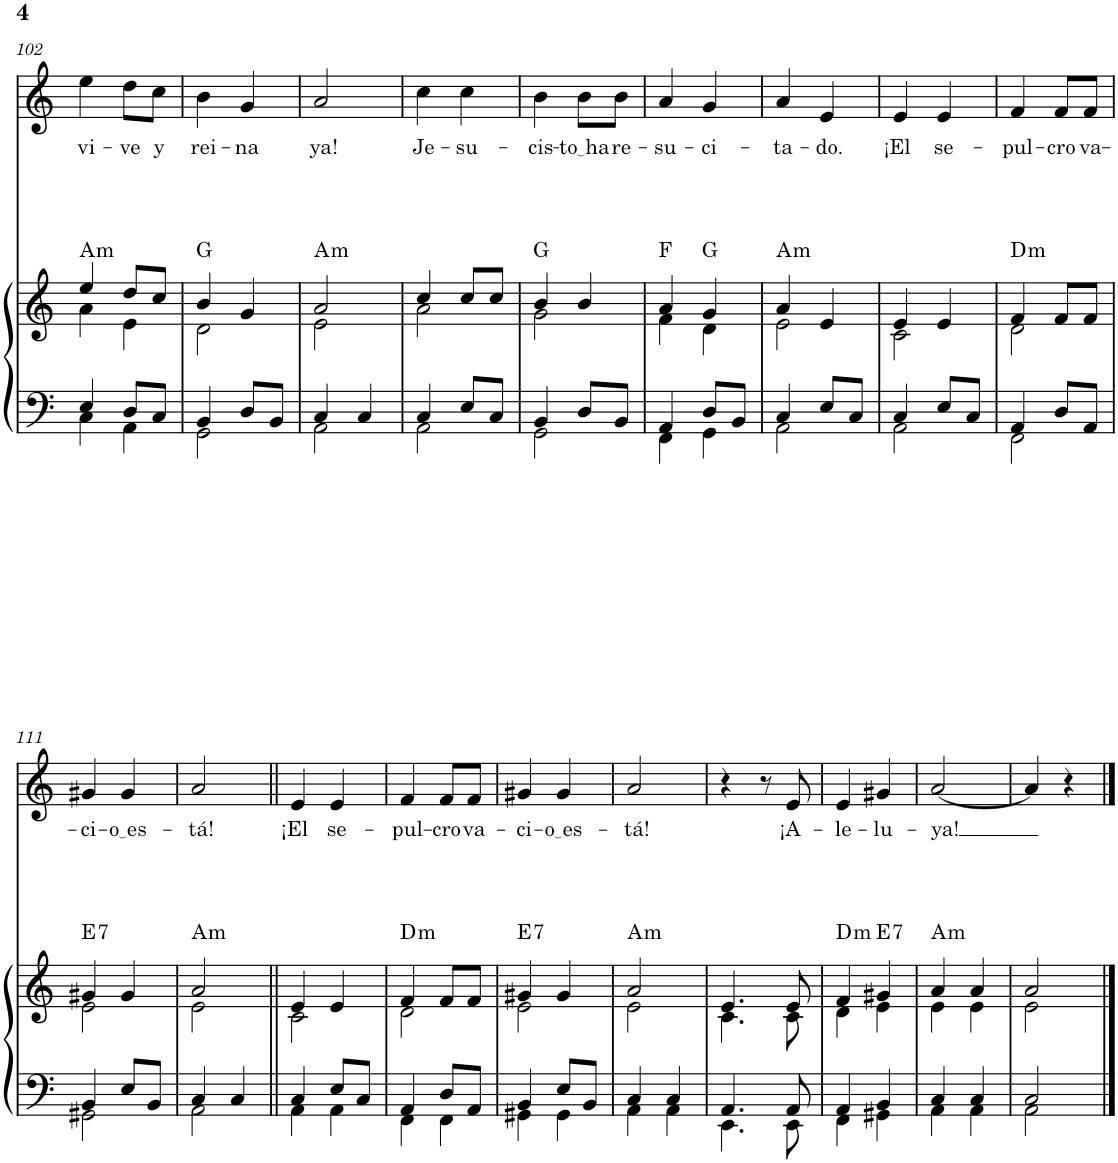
**kern	**kern	**harte	**kern	**text
*part2	*part2	*part2	*part1	*part1
*staff3	*staff2	*	*staff1	*staff1
*I"Órgano	*	*	*I"Soprano	*
!!LO:PB:g=z
*clefF4	*clefG2	*	*clefG2	*
*k[]	*k[]	*	*k[]	*
*M2/4	*M2/4	*	*M2/4	*
=102	=102	=102	=102	=102
*^	*^	*	*	*
!	!	!	!	!LO:H:kt=m	!	!LO:LY:b
4E/	4C\	4ee/	4a\	A:min	4ee\	vi-
!	!	!	!	!	!	!LO:LY:b
8D/L	4AA\	8dd/L	4e\	.	8dd\L	-ve
!	!	!	!	!	!	!LO:LY:b
8C/J	.	8cc/J	.	.	8cc\J	y
=103	=103	=103	=103	=103	=103	=103
!	!	!	!	!	!	!LO:LY:b
4BB/	2GG\	4b/	2d\	G:maj	4b\	rei-
!	!	!	!	!	!	!LO:LY:b
8D/L	.	4g/	.	.	4g/	-na
8BB/J	.	.	.	.	.	.
=104	=104	=104	=104	=104	=104	=104
!	!	!	!	!LO:H:kt=m	!	!LO:LY:b
4C/	2AA\	2a/	2e\	A:min	2a/	ya!
4C/	.	.	.	.	.	.
=105	=105	=105	=105	=105	=105	=105
!	!	!	!	!	!	!LO:LY:b
4C/	2AA\	4cc/	2a\	.	4cc\	Je-
!	!	!	!	!	!	!LO:LY:b
8E/L	.	8cc/L	.	.	4cc\	-su-
8C/J	.	8cc/J	.	.	.	.
=106	=106	=106	=106	=106	=106	=106
!	!	!	!	!	!	!LO:LY:b
4BB/	2GG\	4b/	2g\	G:maj	4b\	-cis-
!	!	!	!	!	!	!LO:LY:b
8D/L	.	4b/	.	.	8b\L	to ha
!	!	!	!	!	!	!LO:LY:b
8BB/J	.	.	.	.	8b\J	re-
=107	=107	=107	=107	=107	=107	=107
!	!	!	!	!	!	!LO:LY:b
4AA/	4FF\	4a/	4f\	F:maj	4a/	-su-
!	!	!	!	!	!	!LO:LY:b
8D/L	4GG\	4g/	4d\	G:maj	4g/	-ci-
8BB/J	.	.	.	.	.	.
=108	=108	=108	=108	=108	=108	=108
!	!	!	!	!LO:H:kt=m	!	!LO:LY:b
4C/	2AA\	4a/	2e\	A:min	4a/	-ta-
!	!	!	!	!	!	!LO:LY:b
8E/L	.	4e/	.	.	4e/	-do.
8C/J	.	.	.	.	.	.
=109	=109	=109	=109	=109	=109	=109
!	!	!	!	!	!	!LO:LY:b
4C/	2AA\	4e/	2c\	.	4e/	¡El
!	!	!	!	!	!	!LO:LY:b
8E/L	.	4e/	.	.	4e/	se-
8C/J	.	.	.	.	.	.
=110	=110	=110	=110	=110	=110	=110
!	!	!	!	!LO:H:kt=m	!	!LO:LY:b
4AA/	2FF\	4f/	2d\	D:min	4f/	-pul-
!	!	!	!	!	!	!LO:LY:b
8D/L	.	8f/L	.	.	8f/L	-cro
!	!	!	!	!	!	!LO:LY:b
8AA/J	.	8f/J	.	.	8f/J	va-
!!LO:LB:g=z
=111	=111	=111	=111	=111	=111	=111
!	!	!	!	!LO:H:kt=7	!	!LO:LY:b
4BB/	2GG#X\	4g#X/	2e\	E:7	4g#X/	-ci-
!	!	!	!	!	!	!LO:LY:b
8E/L	.	4g#/	.	.	4g#/	o es
8BB/J	.	.	.	.	.	.
=112	=112	=112	=112	=112	=112	=112
!	!	!	!	!LO:H:kt=m	!	!LO:LY:b
4C/	2AA\	2a/	2e\	A:min	2a/	-tá!
4C/	.	.	.	.	.	.
=113||	=113||	=113||	=113||	=113||	=113||	=113||
!	!	!	!	!	!	!LO:LY:b
4C/	4AA\	4e/	2c\	.	4e/	¡El
!	!	!	!	!	!	!LO:LY:b
8E/L	4AA\	4e/	.	.	4e/	se-
8C/J	.	.	.	.	.	.
=114	=114	=114	=114	=114	=114	=114
!	!	!	!	!LO:H:kt=m	!	!LO:LY:b
4AA/	4FF\	4f/	2d\	D:min	4f/	-pul-
!	!	!	!	!	!	!LO:LY:b
8D/L	4FF\	8f/L	.	.	8f/L	-cro
!	!	!	!	!	!	!LO:LY:b
8AA/J	.	8f/J	.	.	8f/J	va-
=115	=115	=115	=115	=115	=115	=115
!	!	!	!	!LO:H:kt=7	!	!LO:LY:b
4BB/	4GG#X\	4g#X/	2e\	E:7	4g#X/	-ci-
!	!	!	!	!	!	!LO:LY:b
8E/L	4GG#\	4g#/	.	.	4g#/	o es
8BB/J	.	.	.	.	.	.
=116	=116	=116	=116	=116	=116	=116
!	!	!	!	!LO:H:kt=m	!	!LO:LY:b
4C/	4AA\	2a/	2e\	A:min	2a/	-tá!
4C/	4AA\	.	.	.	.	.
=117	=117	=117	=117	=117	=117	=117
4.AA/	4.EE\	4.e/	4.c\	.	4r	.
.	.	.	.	.	8r	.
!	!	!	!	!	!	!LO:LY:b
8AA/	8EE\	8e/	8c\	.	8e/	¡A-
=118	=118	=118	=118	=118	=118	=118
!	!	!	!	!LO:H:kt=m	!	!LO:LY:b
4AA/	4FF\	4f/	4d\	D:min	4e/	-le-
!	!	!	!	!LO:H:kt=7	!	!LO:LY:b
4BB/	4GG#X\	4g#X/	4e\	E:7	4g#X/	-lu-
=119	=119	=119	=119	=119	=119	=119
!	!	!	!	!LO:H:kt=m	!	!LO:LY:b
4C/	4AA\	4a/	4e\	A:min	[2a/	-ya!
4C/	4AA\	4a/	4e\	.	.	.
=120	=120	=120	=120	=120	=120	=120
2C/	2AA\	2a/	2e\	.	4a/]	.
.	.	.	.	.	4r	.
*v	*v	*	*	*	*	*
*	*v	*v	*	*	*
==	==	==	==	==
*-	*-	*-	*-	*-
